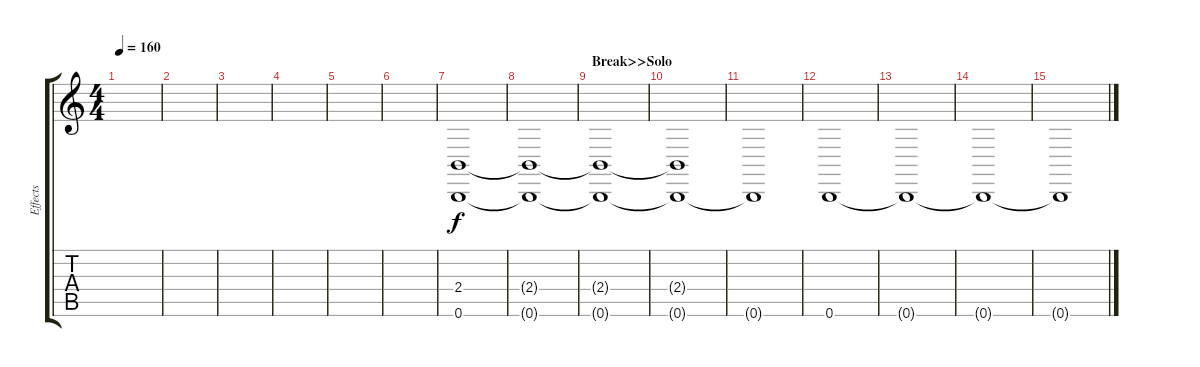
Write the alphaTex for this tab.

\track ("Effects" "Effects") {instrument synthstrings1}
\staff {score tabs}
\tuning (B3 Gb3 D3 A2 E2 B1) {hide}
\ts (4 4)
\tempo 160
\clef g2
\ks c
|
|
|
|
|
|
(2.4 0.6).1 |
(2.4{t} 0.6{t}).1 |
\section ("" "Break>>Solo")
(2.4{t} 0.6{t}).1{volume 0} |
(2.4{t} 0.6{t}).1 |
0.6{t}.1 |
0.6.1{instrument gunshot} |
0.6{t}.1 |
0.6{t}.1 |
0.6{t}.1
